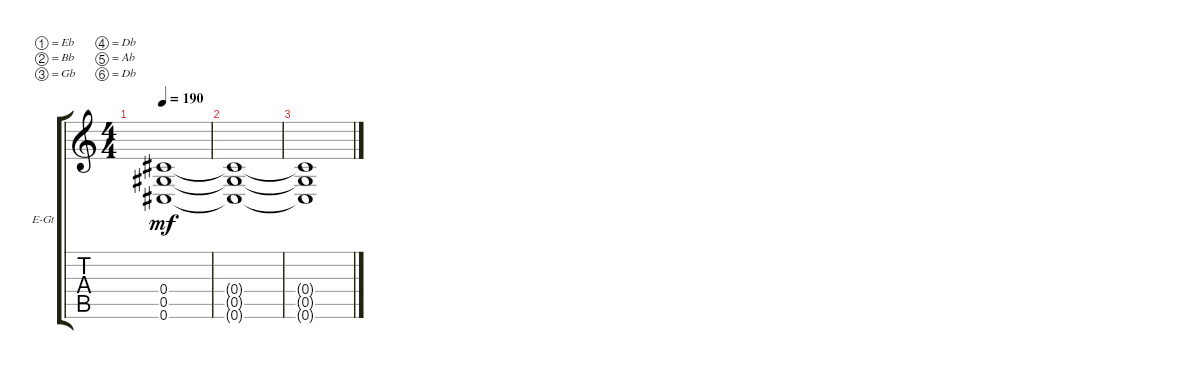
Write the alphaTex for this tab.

\defaultSystemsLayout 4
\bracketExtendMode groupsimilarinstruments
\firstSystemTrackNameOrientation horizontal
\otherSystemsTrackNameOrientation horizontal
\track ("Electric Guitar" "E-Gt") {instrument distortionguitar}
\staff {score tabs}
\tuning (Eb4 Bb3 Gb3 Db3 Ab2 Db2)
\ts (4 4)
\tempo 190
\clef g2
\ks c
(0.4{t} 0.5{t} 0.6{t}).1{dy mf} |
(0.4{t} 0.5{t} 0.6{t}).1 |
(0.6{t} 0.5{t} 0.4{t}).1
